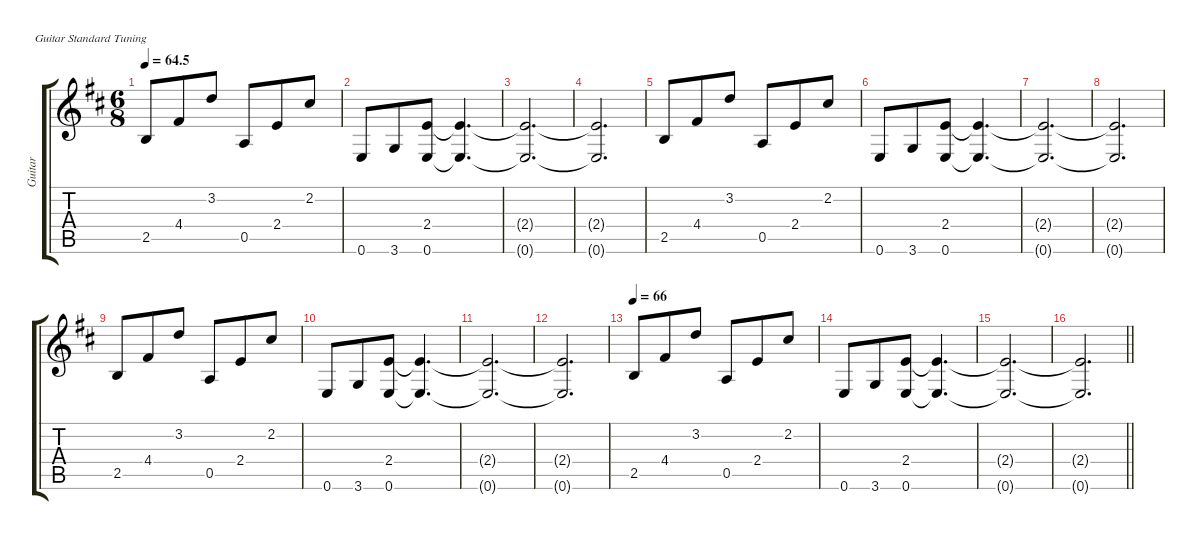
\defaultSystemsLayout 4
\hideDynamics
\bracketExtendMode groupsimilarinstruments
\firstSystemTrackNameMode fullname
\otherSystemsTrackNameOrientation horizontal
\track ("Guitar" "guitar") {defaultSystemsLayout 8 instrument electricguitarjazz}
\staff {score tabs}
\tuning (E4 B3 G3 D3 A2 E2)
\ts (6 8)
\beaming (8 3 3)
\tempo
64.5
\accidentals auto
\clef g2
\ottava regular
\simile none
\ks bminor
2.5{acc forcenatural}.8{dy mf instrument electricguitarjazz beam Up} 4.4{acc #}.8{beam Up} 3.2{acc forcenatural}.8{beam Up} 0.5{acc forcenatural}.8{beam Up} 2.4{acc forcenatural}.8{beam Up} 2.2{acc #}.8{beam Up} |
0.6{acc forcenatural}.8{beam Up} 3.6{acc forcenatural}.8{beam Up} (0.6{acc forcenatural} 2.4{acc forcenatural}).8{beam Up} (0.6{t acc forcenatural} 2.4{t acc forcenatural}).4{d beam Up} |
(0.6{t acc forcenatural} 2.4{t acc forcenatural}).2{d beam Up} |
(0.6{t acc forcenatural} 2.4{t acc forcenatural}).2{d beam Up} |
2.5{acc forcenatural}.8{beam Up} 4.4{acc #}.8{beam Up} 3.2{acc forcenatural}.8{beam Up} 0.5{acc forcenatural}.8{beam Up} 2.4{acc forcenatural}.8{beam Up} 2.2{acc #}.8{beam Up} |
0.6{acc forcenatural}.8{beam Up} 3.6{acc forcenatural}.8{beam Up} (0.6{acc forcenatural} 2.4{acc forcenatural}).8{beam Up} (0.6{t acc forcenatural} 2.4{t acc forcenatural}).4{d beam Up} |
(0.6{t acc forcenatural} 2.4{t acc forcenatural}).2{d beam Up} |
(0.6{t acc forcenatural} 2.4{t acc forcenatural}).2{d beam Up} |
2.5{acc forcenatural}.8{beam Up} 4.4{acc #}.8{beam Up} 3.2{acc forcenatural}.8{beam Up} 0.5{acc forcenatural}.8{beam Up} 2.4{acc forcenatural}.8{beam Up} 2.2{acc #}.8{beam Up} |
0.6{acc forcenatural}.8{beam Up} 3.6{acc forcenatural}.8{beam Up} (0.6{acc forcenatural} 2.4{acc forcenatural}).8{beam Up} (0.6{t acc forcenatural} 2.4{t acc forcenatural}).4{d beam Up} |
(0.6{t acc forcenatural} 2.4{t acc forcenatural}).2{d beam Up} |
(0.6{t acc forcenatural} 2.4{t acc forcenatural}).2{d beam Up} |
\tempo 66
2.5{acc forcenatural}.8{beam Up} 4.4{acc #}.8{beam Up} 3.2{acc forcenatural}.8{beam Up} 0.5{acc forcenatural}.8{beam Up} 2.4{acc forcenatural}.8{beam Up} 2.2{acc #}.8{beam Up} |
0.6{acc forcenatural}.8{beam Up} 3.6{acc forcenatural}.8{beam Up} (0.6{acc forcenatural} 2.4{acc forcenatural}).8{beam Up} (0.6{t acc forcenatural} 2.4{t acc forcenatural}).4{d beam Up} |
(0.6{t acc forcenatural} 2.4{t acc forcenatural}).2{d beam Up} |
\barLineRight lightlight
(0.6{t acc forcenatural} 2.4{t acc forcenatural}).2{d beam Up}
